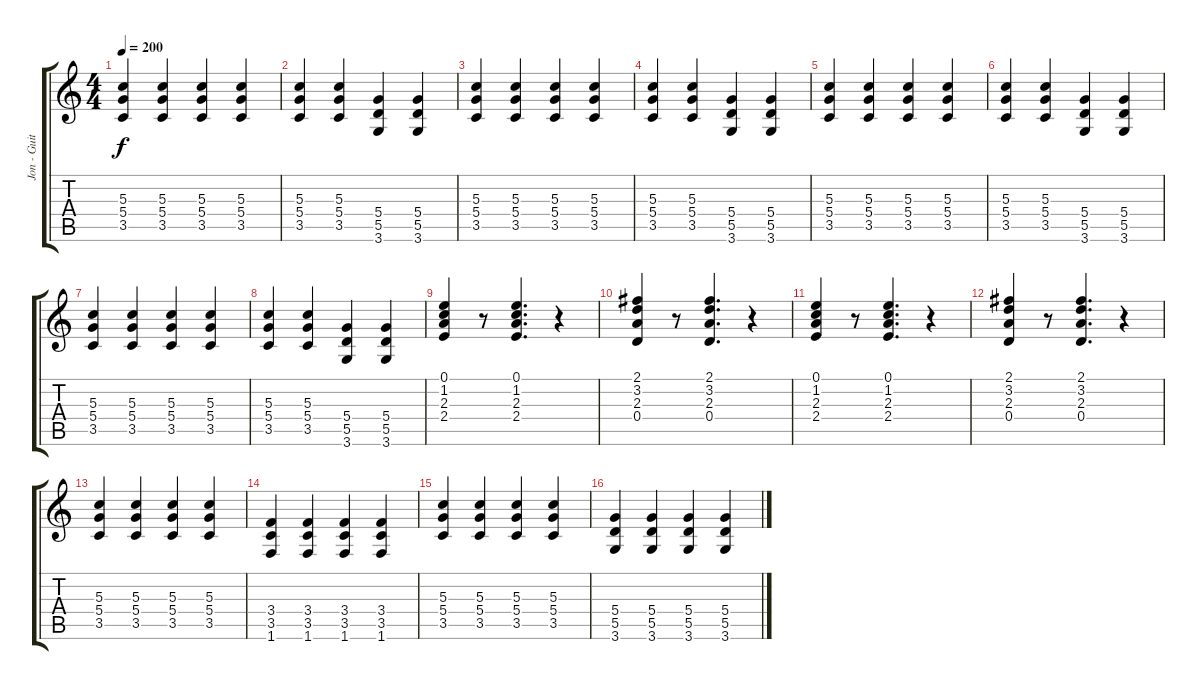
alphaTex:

\track ("Jon - Guitar" "Jon - Guit") {instrument overdrivenguitar}
\staff {score tabs}
\tuning (E4 B3 G3 D3 A2 E2) {hide}
\ts (4 4)
\tempo 200
\clef g2
\ks c
(5.3 5.4 3.5).4{dy f} (5.3 5.4 3.5).4 (5.3 5.4 3.5).4 (5.3 5.4 3.5).4 |
(5.3 5.4 3.5).4 (5.3 5.4 3.5).4 (5.4 5.5 3.6).4 (5.4 5.5 3.6).4 |
(5.3 5.4 3.5).4 (5.3 5.4 3.5).4 (5.3 5.4 3.5).4 (5.3 5.4 3.5).4 |
(5.3 5.4 3.5).4 (5.3 5.4 3.5).4 (5.4 5.5 3.6).4 (5.4 5.5 3.6).4 |
(5.3 5.4 3.5).4 (5.3 5.4 3.5).4 (5.3 5.4 3.5).4 (5.3 5.4 3.5).4 |
(5.3 5.4 3.5).4 (5.3 5.4 3.5).4 (5.4 5.5 3.6).4 (5.4 5.5 3.6).4 |
(5.3 5.4 3.5).4 (5.3 5.4 3.5).4 (5.3 5.4 3.5).4 (5.3 5.4 3.5).4 |
(5.3 5.4 3.5).4 (5.3 5.4 3.5).4 (5.4 5.5 3.6).4 (5.4 5.5 3.6).4 |
(0.1 1.2 2.3 2.4).4 r.8 (0.1 1.2 2.3 2.4).4{d} r.4 |
(2.1 3.2 2.3 0.4).4 r.8 (2.1 3.2 2.3 0.4).4{d} r.4 |
(0.1 1.2 2.3 2.4).4 r.8 (0.1 1.2 2.3 2.4).4{d} r.4 |
(2.1 3.2 2.3 0.4).4 r.8 (2.1 3.2 2.3 0.4).4{d} r.4 |
(5.3 5.4 3.5).4 (5.3 5.4 3.5).4 (5.3 5.4 3.5).4 (5.3 5.4 3.5).4 |
(3.4 3.5 1.6).4 (3.4 3.5 1.6).4 (3.4 3.5 1.6).4 (3.4 3.5 1.6).4 |
(5.3 5.4 3.5).4 (5.3 5.4 3.5).4 (5.3 5.4 3.5).4 (5.3 5.4 3.5).4 |
(5.4 5.5 3.6).4 (5.4 5.5 3.6).4 (5.4 5.5 3.6).4 (5.4 5.5 3.6).4
